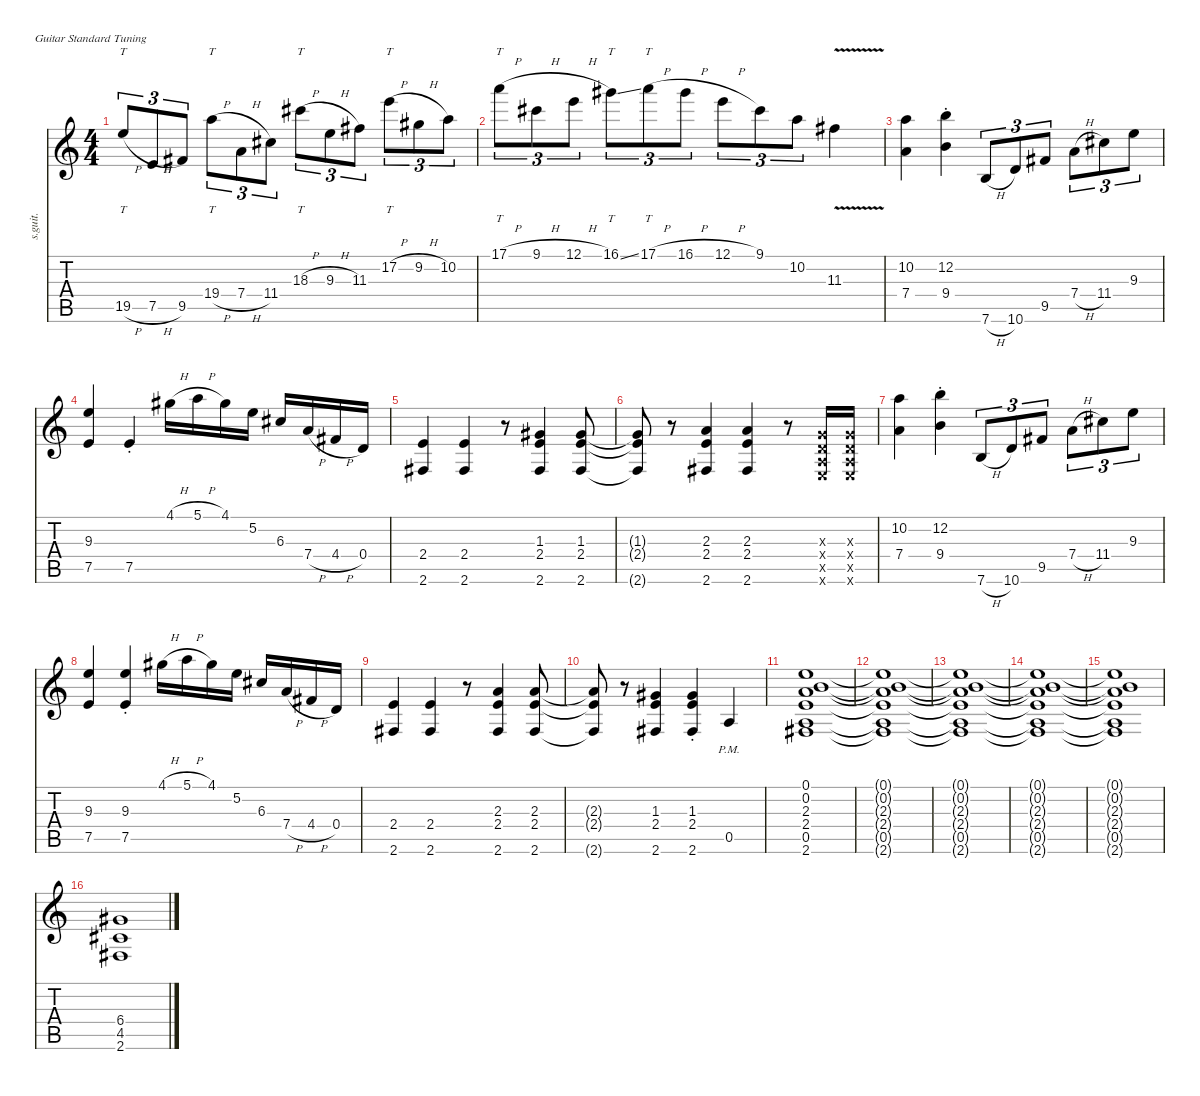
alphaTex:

\defaultSystemsLayout 4
\hideDynamics
\bracketExtendMode nobrackets
\track ("Erick" "s.guit.") {instrument electricguitarclean}
\staff {score tabs}
\tuning (E4 B3 G3 D3 A2 E2)
\ts (4 4)
\tempo (185 hide)
\clef g2
\ks c
19.5{h}.8{tt tu (3 2) dy mf} 7.5{h}.8{tu (3 2)} 9.5{acc #}.8{tu (3 2)} 19.4{h}.8{tt tu (3 2)} 7.4{h}.8{tu (3 2)} 11.4{acc #}.8{tu (3 2)} 18.3{h acc #}.8{tt tu (3 2)} 9.3{h}.8{tu (3 2)} 11.3{acc #}.8{tu (3 2)} 17.2{h}.8{tt tu (3 2)} 9.2{h acc #}.8{tu (3 2)} 10.2.8{tu (3 2)} |
17.1{h}.8{tt tu (3 2)} 9.1{h acc #}.8{tu (3 2)} 12.1{h}.8{tu (3 2)} 16.1{ss acc #}.8{tt tu (3 2)} 17.1{h}.8{tt tu (3 2)} 16.1{h acc #}.8{tu (3 2)} 12.1{h}.8{tu (3 2)} 9.1{acc #}.8{tu (3 2)} 10.2.8{tu (3 2)} 11.3{v acc #}.4 |
(10.2 7.4).4 (12.2{st} 9.4{st}).4 7.6{h}.8{tu (3 2)} 10.6.8{tu (3 2)} 9.5{acc #}.8{tu (3 2)} 7.4{h}.8{tu (3 2)} 11.4{acc #}.8{tu (3 2)} 9.3.8{tu (3 2)} |
(9.3 7.5).4 7.5{st}.4 4.1{h acc #}.16 5.1{h}.16 4.1{acc #}.16 5.2.16 6.3{acc #}.16 7.4{h}.16 4.4{h acc #}.16 0.4.16 |
(2.4 2.6{acc #}).4 (2.4 2.6{acc #}).4 r.8 (1.3{acc #} 2.4 2.6{acc #}).4 (1.3{acc #} 2.4 2.6{acc #}).8 |
(1.3{t acc #} 2.4{t} 2.6{t acc #}).8 r.8 (2.3 2.4 2.6{acc #}).4 (2.3 2.4 2.6{acc #}).4 r.8 (0.3{x} 0.4{x} 0.5{x} 0.6{x}).16 (0.3{x} 0.4{x} 0.5{x} 0.6{x}).16 |
(10.2 7.4).4 (12.2{st} 9.4{st}).4 7.6{h}.8{tu (3 2)} 10.6.8{tu (3 2)} 9.5{acc #}.8{tu (3 2)} 7.4{h}.8{tu (3 2)} 11.4{acc #}.8{tu (3 2)} 9.3.8{tu (3 2)} |
(9.3 7.5).4 (9.3{st} 7.5{st}).4 4.1{h acc #}.16 5.1{h}.16 4.1{acc #}.16 5.2.16 6.3{acc #}.16 7.4{h}.16 4.4{h acc #}.16 0.4.16 |
(2.4 2.6{acc #}).4 (2.4 2.6{acc #}).4 r.8 (2.3 2.4 2.6{acc #}).4 (2.3 2.4 2.6{acc #}).8 |
(2.3{t} 2.4{t} 2.6{t acc #}).8 r.8 (1.3{acc #} 2.4 2.6{acc #}).4 (1.3{st acc #} 2.4{st} 2.6{st acc #}).4 0.5{pm}.4 |
(0.1 0.2 2.3 2.4 0.5 2.6{acc #}).1 |
(0.1{t} 0.2{t} 2.3{t} 2.4{t} 0.5{t} 2.6{t acc #}).1 |
(0.1{t} 0.2{t} 2.3{t} 2.4{t} 0.5{t} 2.6{t acc #}).1 |
(0.1{t} 0.2{t} 2.3{t} 2.4{t} 0.5{t} 2.6{t acc #}).1 |
(0.1{t} 0.2{t} 2.3{t} 2.4{t} 0.5{t} 2.6{t acc #}).1 |
\tempo (177 hide)
(6.4{acc #} 4.5{acc #} 2.6{acc #}).1
